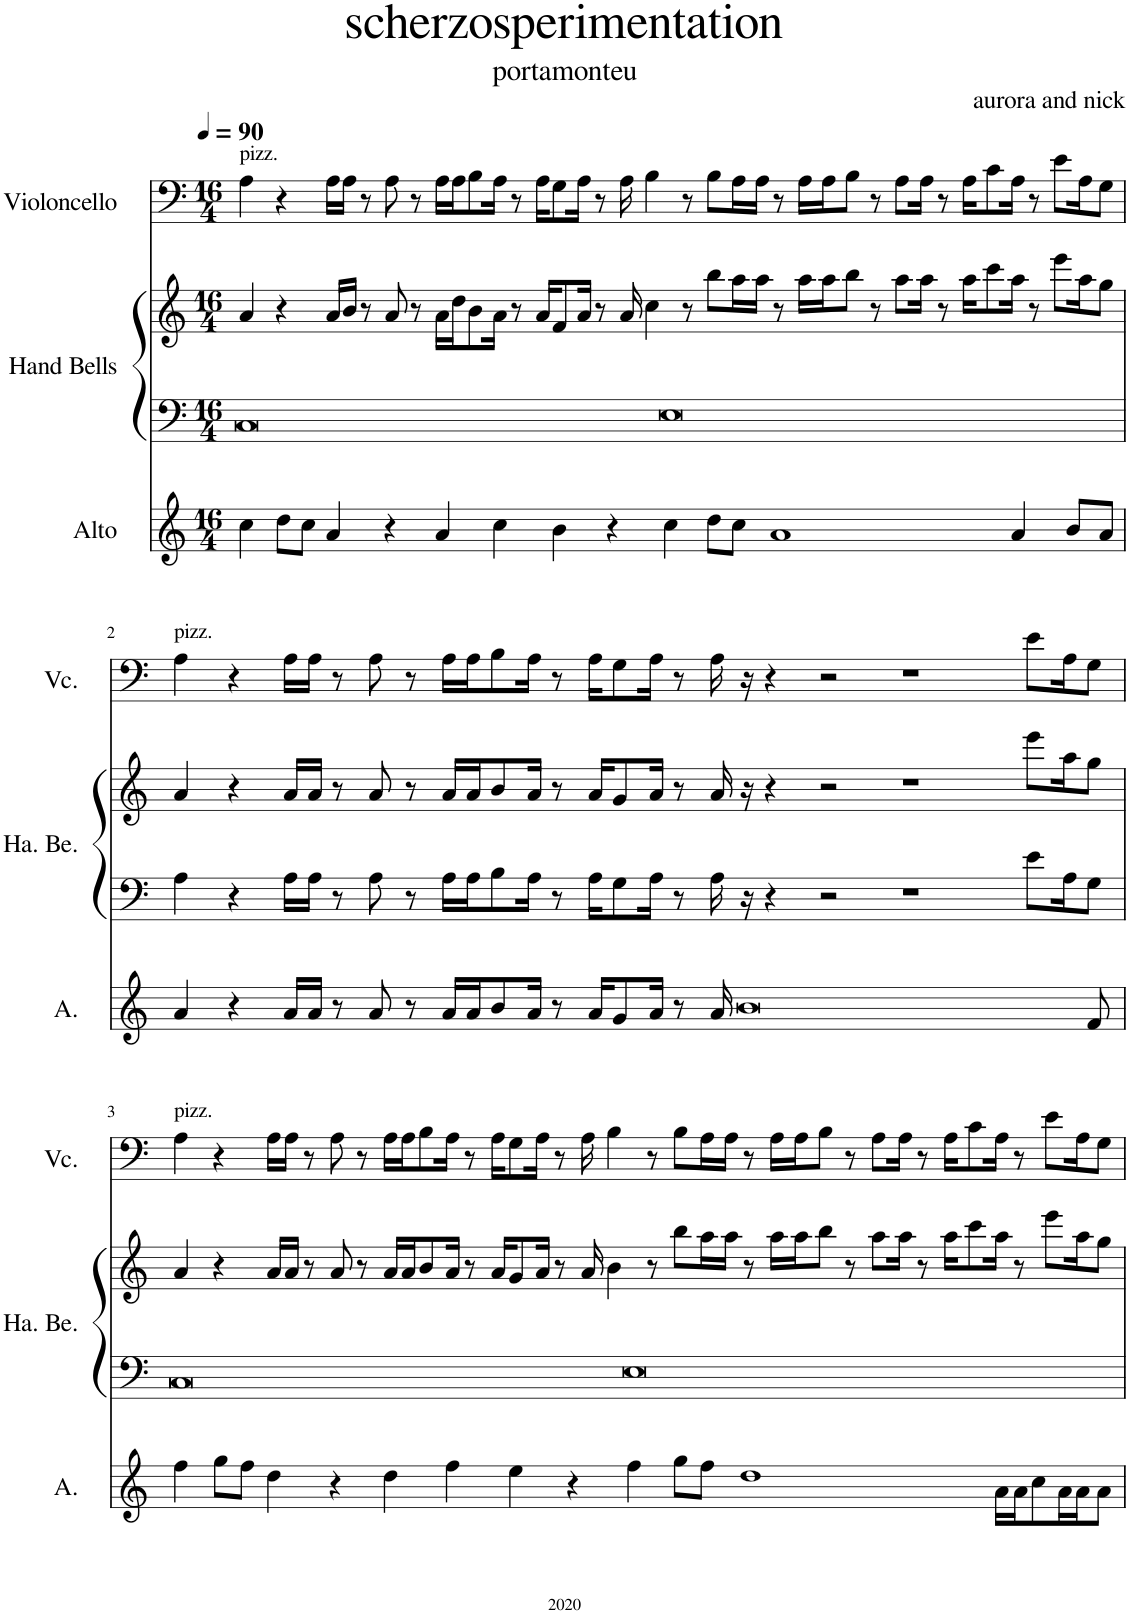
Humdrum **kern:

**kern	**kern	**kern	**kern
*part3	*part2	*part2	*part1
*staff4	*staff3	*staff2	*staff1
*I"Alto	*I"Hand Bells	*	*I"Violoncello
*I'A.	*I'Ha. Be.	*	*I'Vc.
*clefG2	*clefF4	*clefG2	*clefF4
*k[]	*k[]	*k[]	*k[]
*M16/4	*M16/4	*M16/4	*M16/4
*MM90	*MM90	*MM90	*MM90
=1	=1	=1	=1
!	!	!	!LO:TX:a:t=pizz.
4cc\	0C	4a/	4A\
8dd\L	.	4r	4r
8cc\J	.	.	.
4a/	.	16a/LL	16A\LL
.	.	16b/JJ	16A\JJ
.	.	8r	8r
4r	.	8a/	8A\
.	.	8r	8r
4a/	.	16a\LL	16A\LL
.	.	16dd\J	16A\J
.	.	8b\	8B\
4cc\	.	16a\Jk	16A\Jk
.	.	8r	8r
.	.	16a/KL	16A\KL
4b\	.	8f/	8G\
.	.	16a/Jk	16A\Jk
.	.	8r	8r
4r	.	.	.
.	.	16a/	16A\
.	.	4cc\	4B\
4cc\	0E	.	.
.	.	8r	8r
8dd\L	.	8bb\L	8B\L
8cc\J	.	16aa\L	16A\L
.	.	16aa\JJ	16A\JJ
1a	.	8r	8r
.	.	16aa\LL	16A\LL
.	.	16aa\J	16A\J
.	.	8bb\J	8B\J
.	.	8r	8r
.	.	8aa\L	8A\L
.	.	16aa\Jk	16A\Jk
.	.	8r	8r
.	.	16aa\KL	16A\KL
.	.	8ccc\	8c\
4a/	.	16aa\Jk	16A\Jk
.	.	8r	8r
.	.	8eee\L	8e\L
8b/L	.	.	.
.	.	16aa\K	16A\K
8a/J	.	8gg\J	8G\J
!!LO:LB:g=z
=2	=2	=2	=2
!	!	!	!LO:TX:a:t=pizz.
4a/	4A\	4a/	4A\
4r	4r	4r	4r
16a/LL	16A\LL	16a/LL	16A\LL
16a/JJ	16A\JJ	16a/JJ	16A\JJ
8r	8r	8r	8r
8a/	8A\	8a/	8A\
8r	8r	8r	8r
16a/LL	16A\LL	16a/LL	16A\LL
16a/J	16A\J	16a/J	16A\J
8b/	8B\	8b/	8B\
16a/Jk	16A\Jk	16a/Jk	16A\Jk
8r	8r	8r	8r
16a/KL	16A\KL	16a/KL	16A\KL
8g/	8G\	8g/	8G\
16a/Jk	16A\Jk	16a/Jk	16A\Jk
8r	8r	8r	8r
16a/	16A\	16a/	16A\
0b	16r	16r	16r
.	4r	4r	4r
.	2r	2r	2r
.	1r	1r	1r
.	8e\L	8eee\L	8e\L
.	16A\K	16aa\K	16A\K
8f/	8G\J	8gg\J	8G\J
!!LO:LB:g=z
=3	=3	=3	=3
!	!	!	!LO:TX:a:t=pizz.
4ff\	0C	4a/	4A\
8gg\L	.	4r	4r
8ff\J	.	.	.
4dd\	.	16a/LL	16A\LL
.	.	16a/JJ	16A\JJ
.	.	8r	8r
4r	.	8a/	8A\
.	.	8r	8r
4dd\	.	16a/LL	16A\LL
.	.	16a/J	16A\J
.	.	8b/	8B\
4ff\	.	16a/Jk	16A\Jk
.	.	8r	8r
.	.	16a/KL	16A\KL
4ee\	.	8g/	8G\
.	.	16a/Jk	16A\Jk
.	.	8r	8r
4r	.	.	.
.	.	16a/	16A\
.	.	4b\	4B\
4ff\	0E	.	.
.	.	8r	8r
8gg\L	.	8bb\L	8B\L
8ff\J	.	16aa\L	16A\L
.	.	16aa\JJ	16A\JJ
1dd	.	8r	8r
.	.	16aa\LL	16A\LL
.	.	16aa\J	16A\J
.	.	8bb\J	8B\J
.	.	8r	8r
.	.	8aa\L	8A\L
.	.	16aa\Jk	16A\Jk
.	.	8r	8r
.	.	16aa\KL	16A\KL
.	.	8ccc\	8c\
16a\LL	.	16aa\Jk	16A\Jk
16a\J	.	8r	8r
8cc\	.	.	.
.	.	8eee\L	8e\L
16a\L	.	.	.
16a\J	.	16aa\K	16A\K
8a\J	.	8gg\J	8G\J
=	=	=	=
*-	*-	*-	*-
